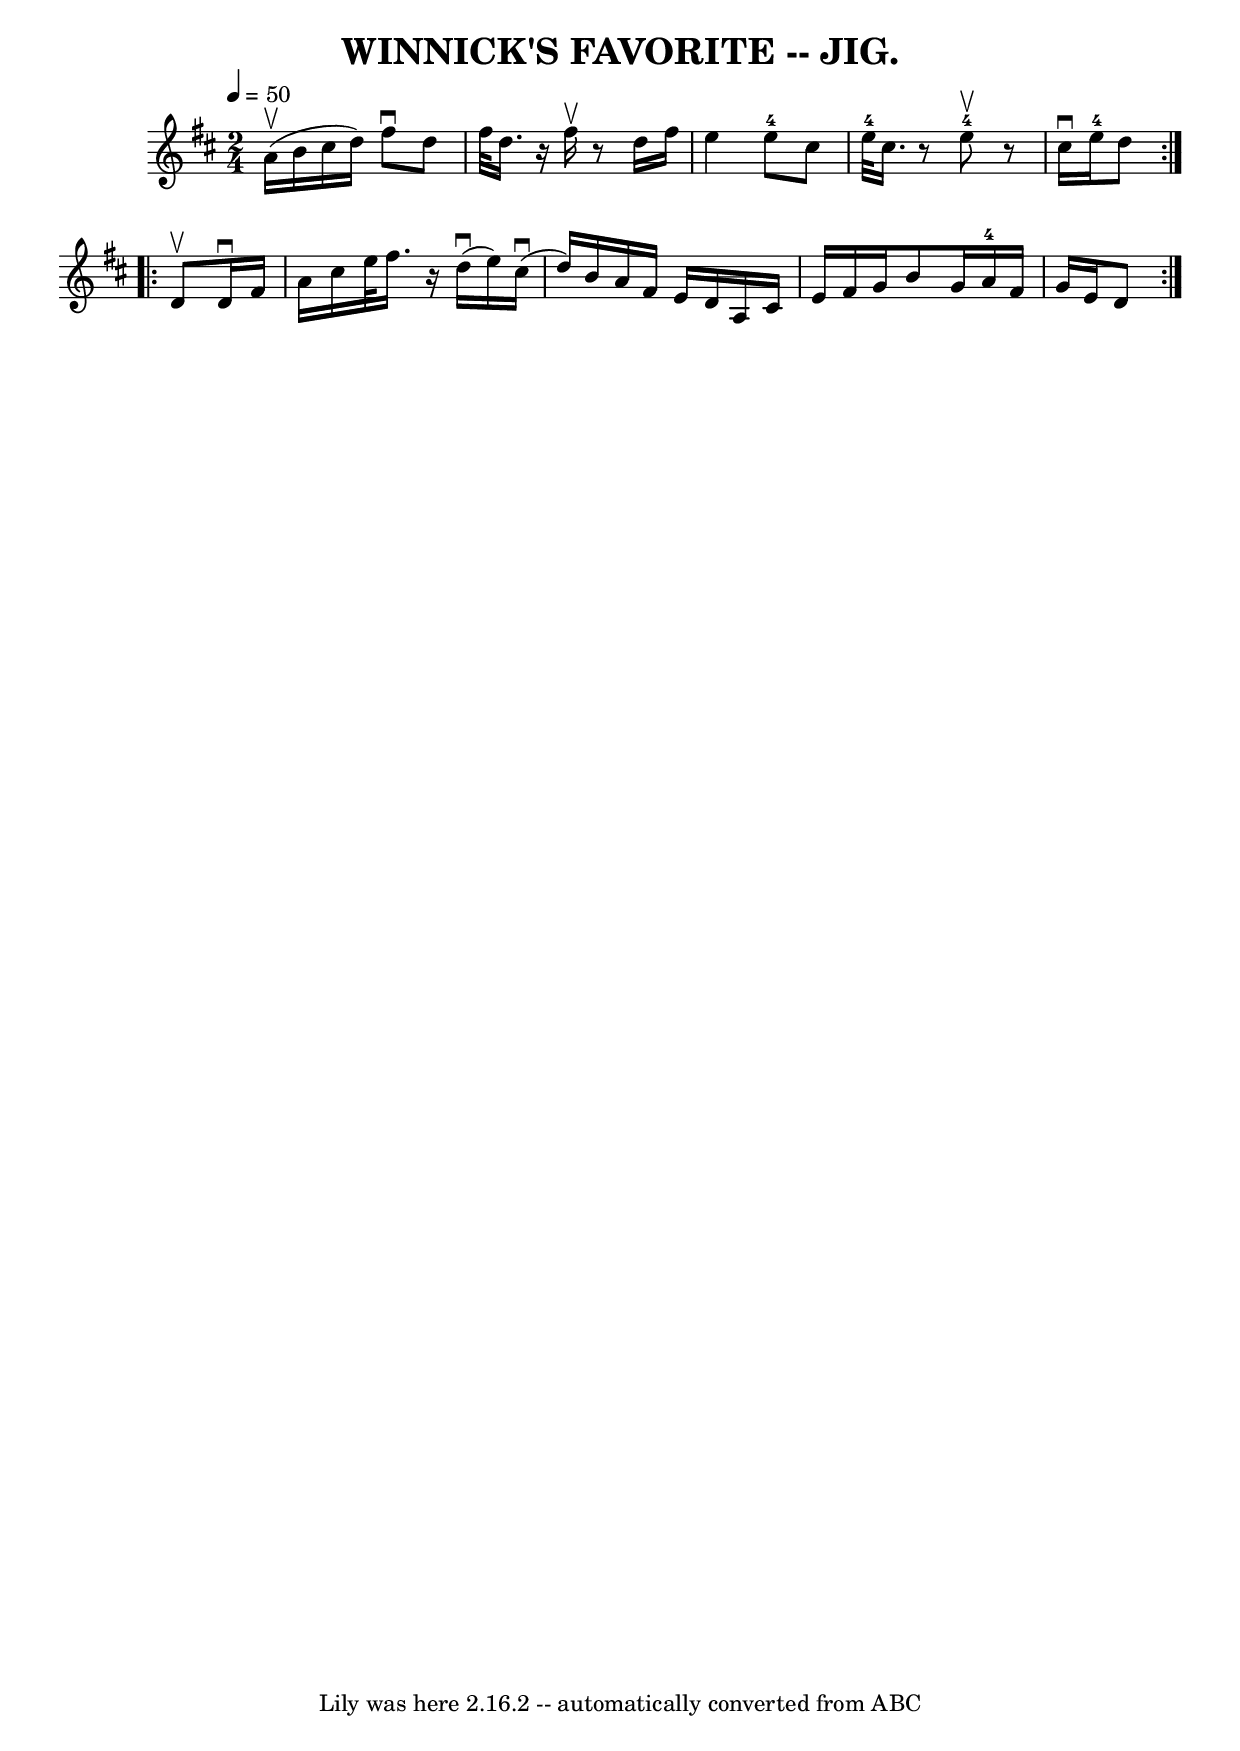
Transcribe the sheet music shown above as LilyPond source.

\version "2.16.2"
\include "Mammoth.ily"
\header {
  %% book = "Coles pg. 82.3"
  crossRefNumber = "1"
  footnotes = ""
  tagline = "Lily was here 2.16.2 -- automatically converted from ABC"
  title = "WINNICK'S FAVORITE -- JIG."

}
voicedefault =  {



  \repeat volta 2 {

    \time 2/4 \tempo  4=50
    
    \key d \major
    a'16 (^\upbow b'16 cis''16 d''16)   |
    
    fis''8^\downbow d''8 fis''32 d''16.    r16 fis''16^\upbow |
    
    r8 d''16 fis''16 e''4    |
    e''8-4 cis''8 e''32 -4 cis''16.    r8 e''8-4^\upbow   |
    r8 cis''16^\downbow  
    e''16-4 d''8  
  }     
  \repeat volta 2 {
    d'8^\upbow   |
    d'16^\downbow fis'16 a'16 cis''16 e''32 fis''16.    r16 d''16 
    (^\downbow |
    e''16) cis''16 (^\downbow d''16) b'16    
    a'16 fis'16 e'16 d'16    |
    a16 cis'16 e'16 fis'16    
    g'16 b'8 g'16  |
    a'16-4 fis'16 g'16 e'16 d'8  
  }   

}

\score{
  <<

    \context Staff="default"
    {
      \voicedefault 
      
    }

  >>
  \layout {
    
  }
  \midi {
  }

}
